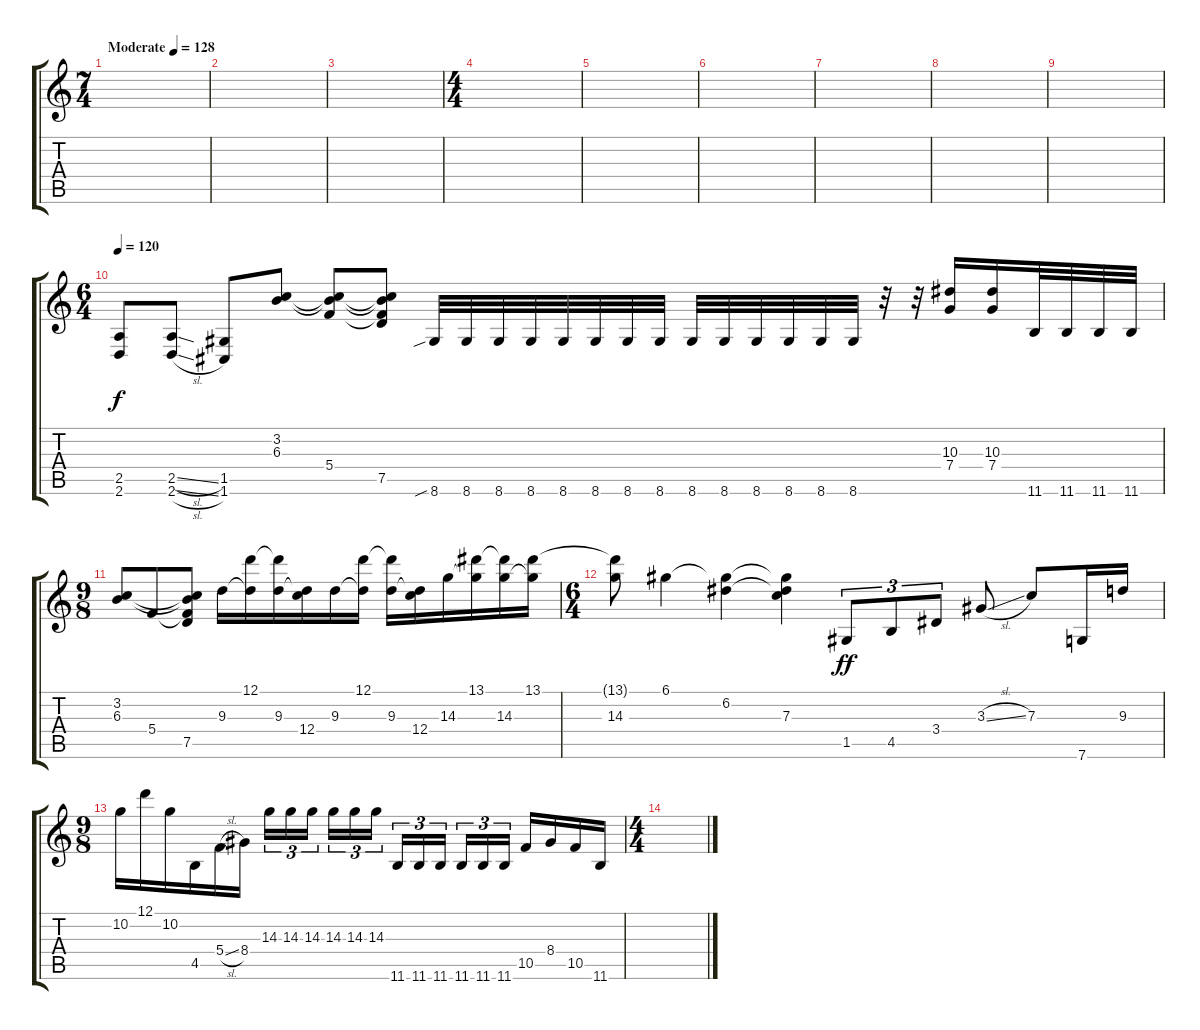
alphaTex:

\track "" {instrument distortionguitar}
\staff {score tabs}
\tuning (D4 A3 F3 C3 G2 C2) {hide}
\ts (7 4)
\tempo (128 "Moderate")
\clef g2
\ks c
|
|
|
\ts (4 4)
|
|
|
|
|
|
\ts (6 4)
\tempo 120
(2.5 2.6).8{balance 8} (2.5{sl} 2.6{sl}).8 (1.5 1.6).8 (3.2 6.3).8 (3.2{t} 6.3{t} 5.4).8 (3.2{t} 6.3{t} 5.4{t} 7.5).8 8.6{sib}.32 8.6.32 8.6.32 8.6.32 8.6.32 8.6.32 8.6.32 8.6.32 8.6.32 8.6.32 8.6.32 8.6.32 8.6.32 8.6.32 r.32 r.32 (10.3 7.4).16 (10.3 7.4).16 11.6.32 11.6.32 11.6.32 11.6.32 |
\ts (9 8)
(3.2 6.3).8 5.4.8 (3.2{t} 6.3{t} 5.4{t} 7.5).8 9.3.16 (12.1 9.3{t}).16 (12.1{t} 9.3).16 (9.3{t} 12.4).16 9.3.16 (12.1 9.3{t}).16 (12.1{t} 9.3).16 (9.3{t} 12.4).16 14.3.16 (13.1 14.3{t}).16 (13.1{t} 14.3).16 (13.1 14.3{t}).16 |
\ts (6 4)
(13.1{t} 14.3).8 6.1.4 (6.1{t} 6.2).4 (6.1{t} 6.2{t} 7.3).4 1.5.8{tu (3 2) dy ff} 4.5.8{tu (3 2)} 3.4.8{tu (3 2)} 3.3{sl}.8 7.3.8 7.6.16 9.3.16 |
\ts (9 8)
10.2.16 12.1.16 10.2.16 4.5.16 5.4{sl}.16 8.4.16 14.3.16{tu (3 2)} 14.3.16{tu (3 2)} 14.3.16{tu (3 2) beam splitsecondary} 14.3.16{tu (3 2)} 14.3.16{tu (3 2)} 14.3.16{tu (3 2) beam splitsecondary} 11.6.16{tu (3 2)} 11.6.16{tu (3 2)} 11.6.16{tu (3 2)} 11.6.16{tu (3 2)} 11.6.16{tu (3 2)} 11.6.16{tu (3 2) beam splitsecondary} 10.5.16 8.4.16 10.5.16 11.6.16 |
\ts (4 4)
